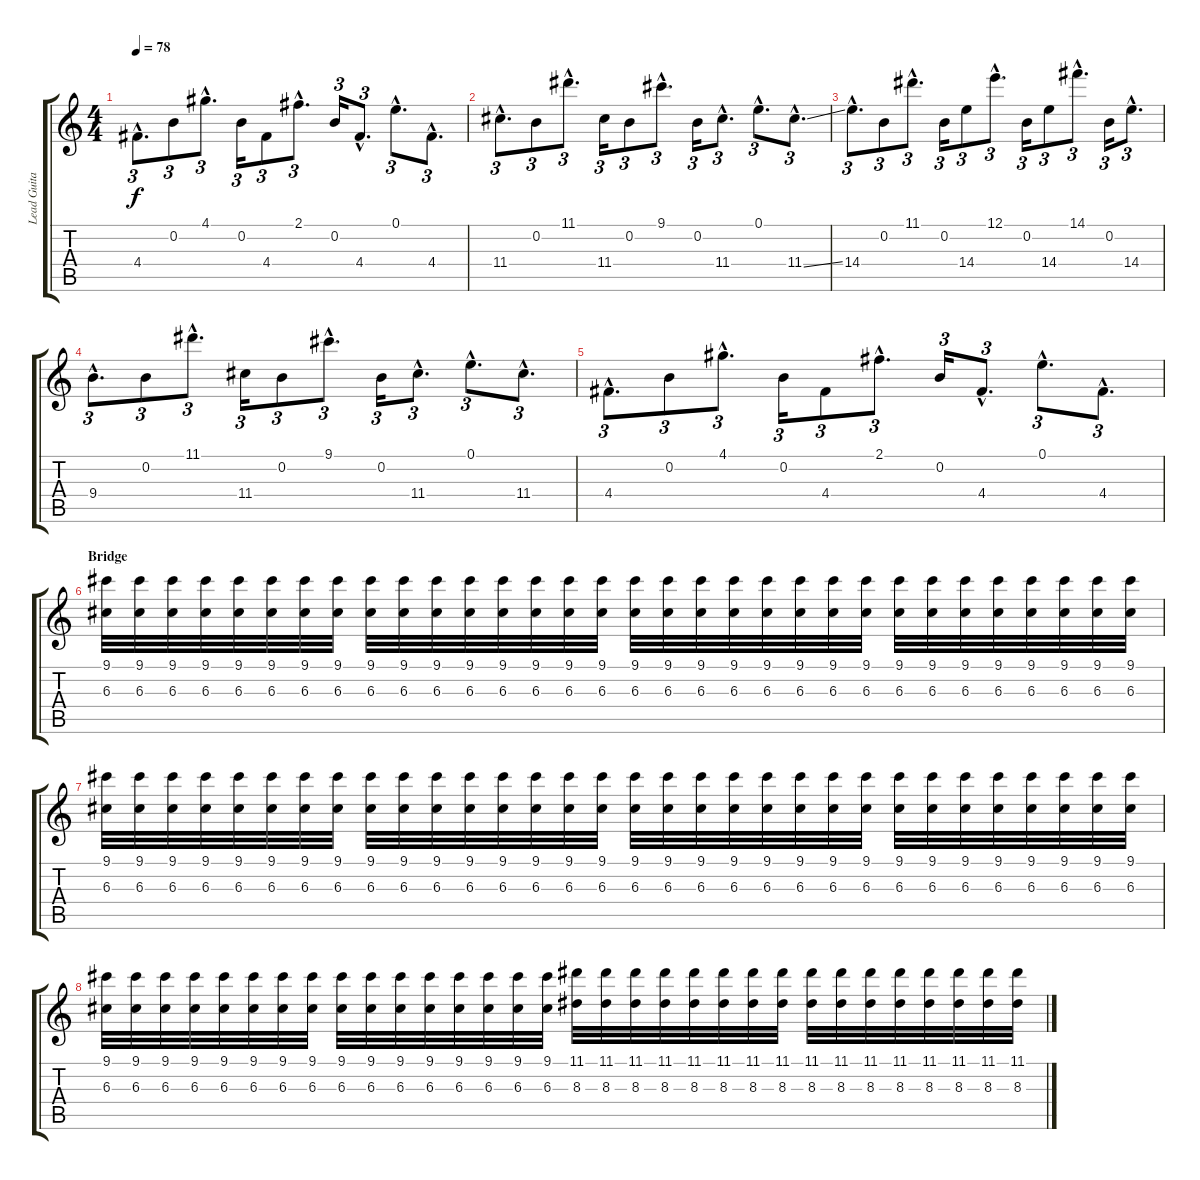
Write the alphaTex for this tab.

\track ("Lead Guitar" "Lead Guita") {instrument electricguitarjazz}
\staff {score tabs}
\tuning (E4 B3 G3 D3 A2 E2) {hide}
\ts (4 4)
\tempo 78
\clef g2
\ks c
4.4{hac}.8{d tu (3 2) dy f} 0.2.8{tu (3 2)} 4.1{hac}.8{d tu (3 2)} 0.2.16{tu (3 2)} 4.4.8{tu (3 2)} 2.1{hac}.8{d tu (3 2)} 0.2.16{tu (3 2)} 4.4{hac}.8{d tu (3 2)} 0.1{hac}.8{d tu (3 2)} 4.4{hac}.8{d tu (3 2)} |
11.4{hac}.8{d tu (3 2)} 0.2.8{tu (3 2)} 11.1{hac}.8{d tu (3 2)} 11.4.16{tu (3 2)} 0.2.8{tu (3 2)} 9.1{hac}.8{d tu (3 2)} 0.2.16{tu (3 2)} 11.4{hac}.8{d tu (3 2)} 0.1{hac}.8{d tu (3 2)} 11.4{ss hac}.8{d tu (3 2)} |
14.4{hac}.8{d tu (3 2)} 0.2.8{tu (3 2)} 11.1{hac}.8{d tu (3 2)} 0.2.16{tu (3 2)} 14.4.8{tu (3 2)} 12.1{hac}.8{d tu (3 2)} 0.2.16{tu (3 2)} 14.4.8{tu (3 2)} 14.1{hac}.8{d tu (3 2)} 0.2.16{tu (3 2)} 14.4{hac}.8{d tu (3 2)} |
9.4{hac}.8{d tu (3 2)} 0.2.8{tu (3 2)} 11.1{hac}.8{d tu (3 2)} 11.4.16{tu (3 2)} 0.2.8{tu (3 2)} 9.1{hac}.8{d tu (3 2)} 0.2.16{tu (3 2)} 11.4{hac}.8{d tu (3 2)} 0.1{hac}.8{d tu (3 2)} 11.4{hac}.8{d tu (3 2)} |
4.4{hac}.8{d tu (3 2)} 0.2.8{tu (3 2)} 4.1{hac}.8{d tu (3 2)} 0.2.16{tu (3 2)} 4.4.8{tu (3 2)} 2.1{hac}.8{d tu (3 2)} 0.2.16{tu (3 2)} 4.4{hac}.8{d tu (3 2)} 0.1{hac}.8{d tu (3 2)} 4.4{hac}.8{d tu (3 2)} |
\section ("" "Bridge")
(9.1 6.3).32{volume 12 instrument distortionguitar} (9.1 6.3).32 (9.1 6.3).32 (9.1 6.3).32 (9.1 6.3).32 (9.1 6.3).32 (9.1 6.3).32 (9.1 6.3).32 (9.1 6.3).32 (9.1 6.3).32 (9.1 6.3).32 (9.1 6.3).32 (9.1 6.3).32 (9.1 6.3).32 (9.1 6.3).32 (9.1 6.3).32 (9.1 6.3).32 (9.1 6.3).32 (9.1 6.3).32 (9.1 6.3).32 (9.1 6.3).32 (9.1 6.3).32 (9.1 6.3).32 (9.1 6.3).32 (9.1 6.3).32 (9.1 6.3).32 (9.1 6.3).32 (9.1 6.3).32 (9.1 6.3).32 (9.1 6.3).32 (9.1 6.3).32 (9.1 6.3).32 |
(9.1 6.3).32 (9.1 6.3).32 (9.1 6.3).32 (9.1 6.3).32 (9.1 6.3).32 (9.1 6.3).32 (9.1 6.3).32 (9.1 6.3).32 (9.1 6.3).32 (9.1 6.3).32 (9.1 6.3).32 (9.1 6.3).32 (9.1 6.3).32 (9.1 6.3).32 (9.1 6.3).32 (9.1 6.3).32 (9.1 6.3).32 (9.1 6.3).32 (9.1 6.3).32 (9.1 6.3).32 (9.1 6.3).32 (9.1 6.3).32 (9.1 6.3).32 (9.1 6.3).32 (9.1 6.3).32 (9.1 6.3).32 (9.1 6.3).32 (9.1 6.3).32 (9.1 6.3).32 (9.1 6.3).32 (9.1 6.3).32 (9.1 6.3).32 |
(9.1 6.3).32 (9.1 6.3).32 (9.1 6.3).32 (9.1 6.3).32 (9.1 6.3).32 (9.1 6.3).32 (9.1 6.3).32 (9.1 6.3).32 (9.1 6.3).32 (9.1 6.3).32 (9.1 6.3).32 (9.1 6.3).32 (9.1 6.3).32 (9.1 6.3).32 (9.1 6.3).32 (9.1 6.3).32 (11.1 8.3).32 (11.1 8.3).32 (11.1 8.3).32 (11.1 8.3).32 (11.1 8.3).32 (11.1 8.3).32 (11.1 8.3).32 (11.1 8.3).32 (11.1 8.3).32 (11.1 8.3).32 (11.1 8.3).32 (11.1 8.3).32 (11.1 8.3).32 (11.1 8.3).32 (11.1 8.3).32 (11.1 8.3).32
